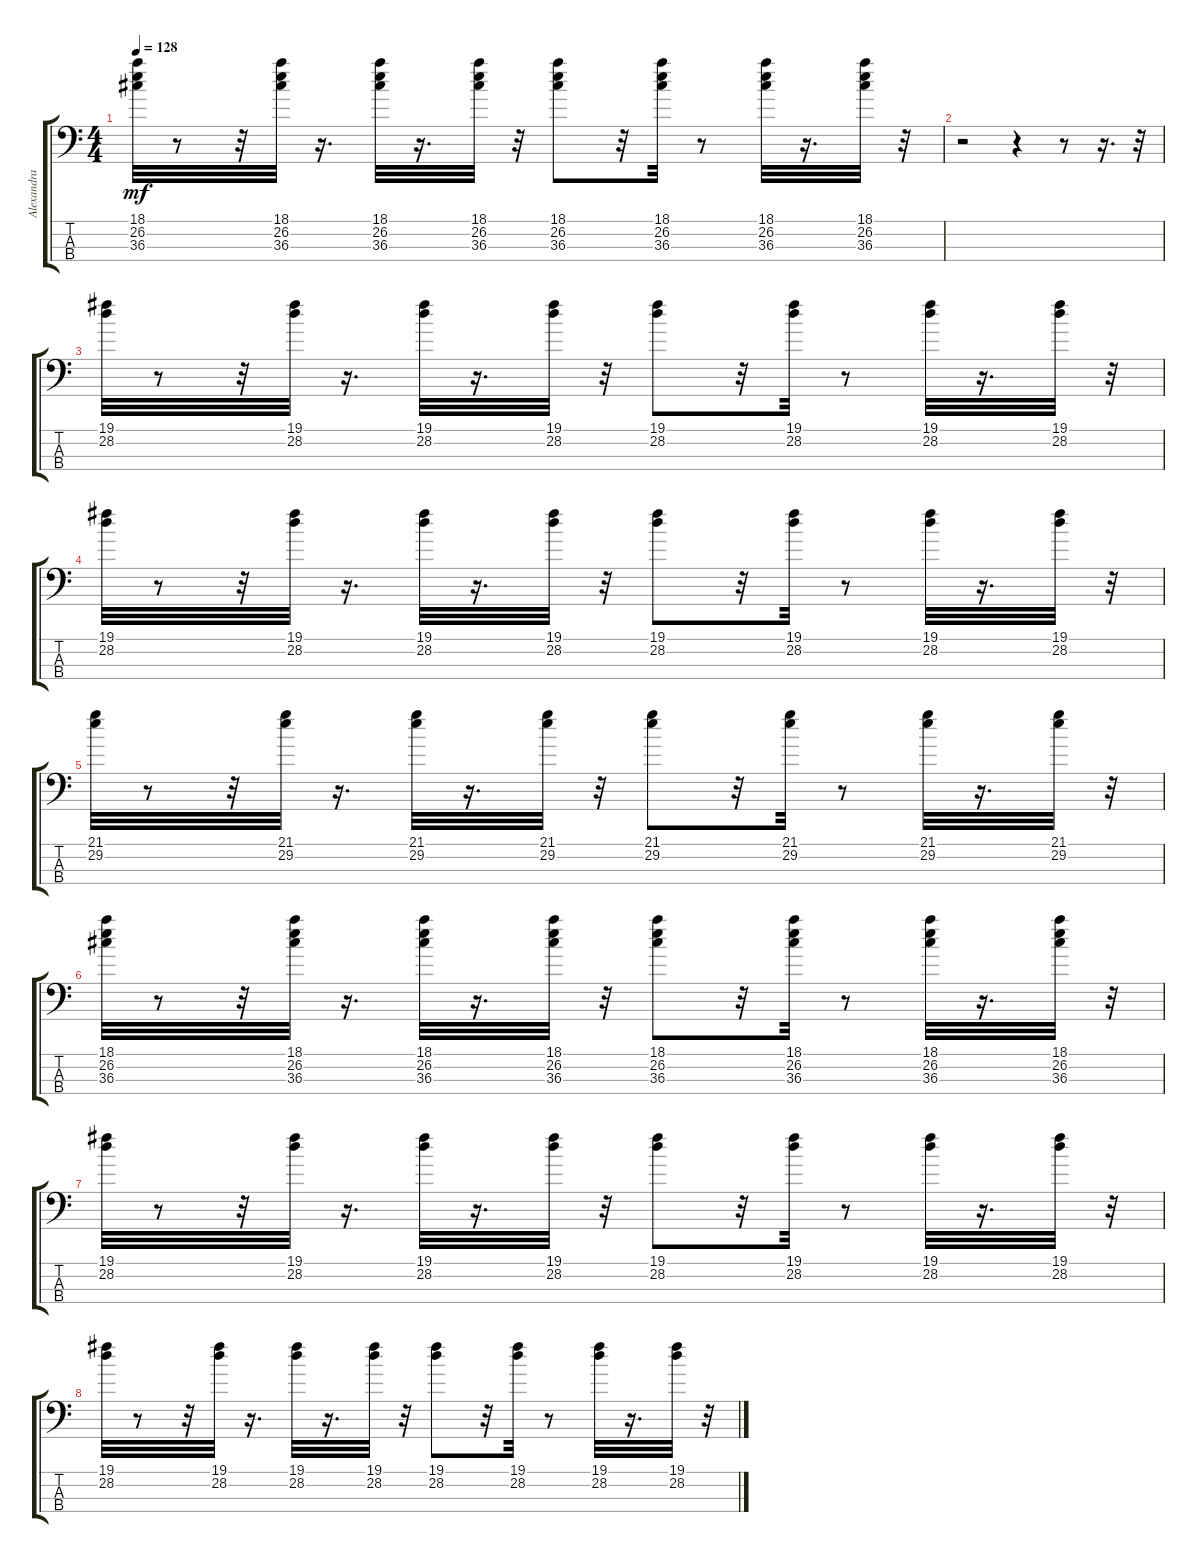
\track ("Alexandra Stan - Mr Saxobeat" "Alexandra ") {instrument synthbass1}
\staff {score tabs}
\tuning (G2 D2 A1 E1) {hide}
\ts (4 4)
\tempo 128
\clef f4
\ks c
(18.1 26.2 36.3).32{dy mf} r.8 r.32 (18.1 26.2 36.3).32 r.16{d} (18.1 26.2 36.3).32 r.16{d} (18.1 26.2 36.3).32 r.32 (18.1 26.2 36.3).8 r.32 (18.1 26.2 36.3).32 r.8 (18.1 26.2 36.3).32 r.16{d} (18.1 26.2 36.3).32 r.32 |
r.2 r.4 r.8 r.16{d} r.32 |
(19.1 28.2).32 r.8 r.32 (19.1 28.2).32 r.16{d} (19.1 28.2).32 r.16{d} (19.1 28.2).32 r.32 (19.1 28.2).8 r.32 (19.1 28.2).32 r.8 (19.1 28.2).32 r.16{d} (19.1 28.2).32 r.32 |
(19.1 28.2).32 r.8 r.32 (19.1 28.2).32 r.16{d} (19.1 28.2).32 r.16{d} (19.1 28.2).32 r.32 (19.1 28.2).8 r.32 (19.1 28.2).32 r.8 (19.1 28.2).32 r.16{d} (19.1 28.2).32 r.32 |
(21.1 29.2).32 r.8 r.32 (21.1 29.2).32 r.16{d} (21.1 29.2).32 r.16{d} (21.1 29.2).32 r.32 (21.1 29.2).8 r.32 (21.1 29.2).32 r.8 (21.1 29.2).32 r.16{d} (21.1 29.2).32 r.32 |
(18.1 26.2 36.3).32 r.8 r.32 (18.1 26.2 36.3).32 r.16{d} (18.1 26.2 36.3).32 r.16{d} (18.1 26.2 36.3).32 r.32 (18.1 26.2 36.3).8 r.32 (18.1 26.2 36.3).32 r.8 (18.1 26.2 36.3).32 r.16{d} (18.1 26.2 36.3).32 r.32 |
(19.1 28.2).32 r.8 r.32 (19.1 28.2).32 r.16{d} (19.1 28.2).32 r.16{d} (19.1 28.2).32 r.32 (19.1 28.2).8 r.32 (19.1 28.2).32 r.8 (19.1 28.2).32 r.16{d} (19.1 28.2).32 r.32 |
(19.1 28.2).32 r.8 r.32 (19.1 28.2).32 r.16{d} (19.1 28.2).32 r.16{d} (19.1 28.2).32 r.32 (19.1 28.2).8 r.32 (19.1 28.2).32 r.8 (19.1 28.2).32 r.16{d} (19.1 28.2).32 r.32
